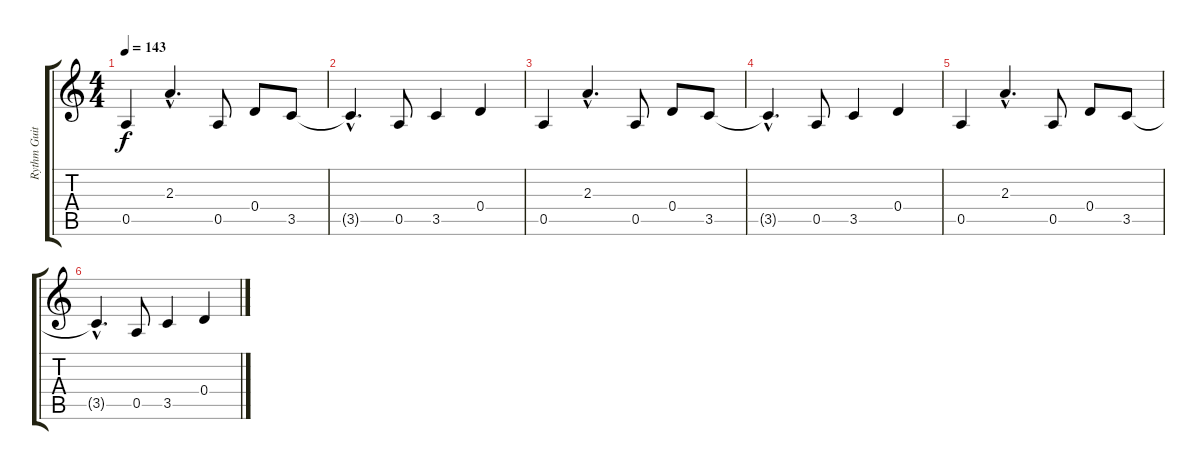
\track ("Rythm Guitar I (overdriven)" "Rythm Guit") {instrument overdrivenguitar}
\staff {score tabs}
\tuning (E4 B3 G3 D3 A2 E2) {hide}
\ts (4 4)
\tempo 143
\clef g2
\ks c
0.5.4{dy f} 2.3{hac}.4{d} 0.5.8 0.4.8 3.5.8 |
3.5{hac t}.4{d} 0.5.8 3.5.4 0.4.4 |
0.5.4 2.3{hac}.4{d} 0.5.8 0.4.8 3.5.8 |
3.5{hac t}.4{d} 0.5.8 3.5.4 0.4.4 |
0.5.4 2.3{hac}.4{d} 0.5.8 0.4.8 3.5.8 |
3.5{hac t}.4{d} 0.5.8 3.5.4 0.4.4
